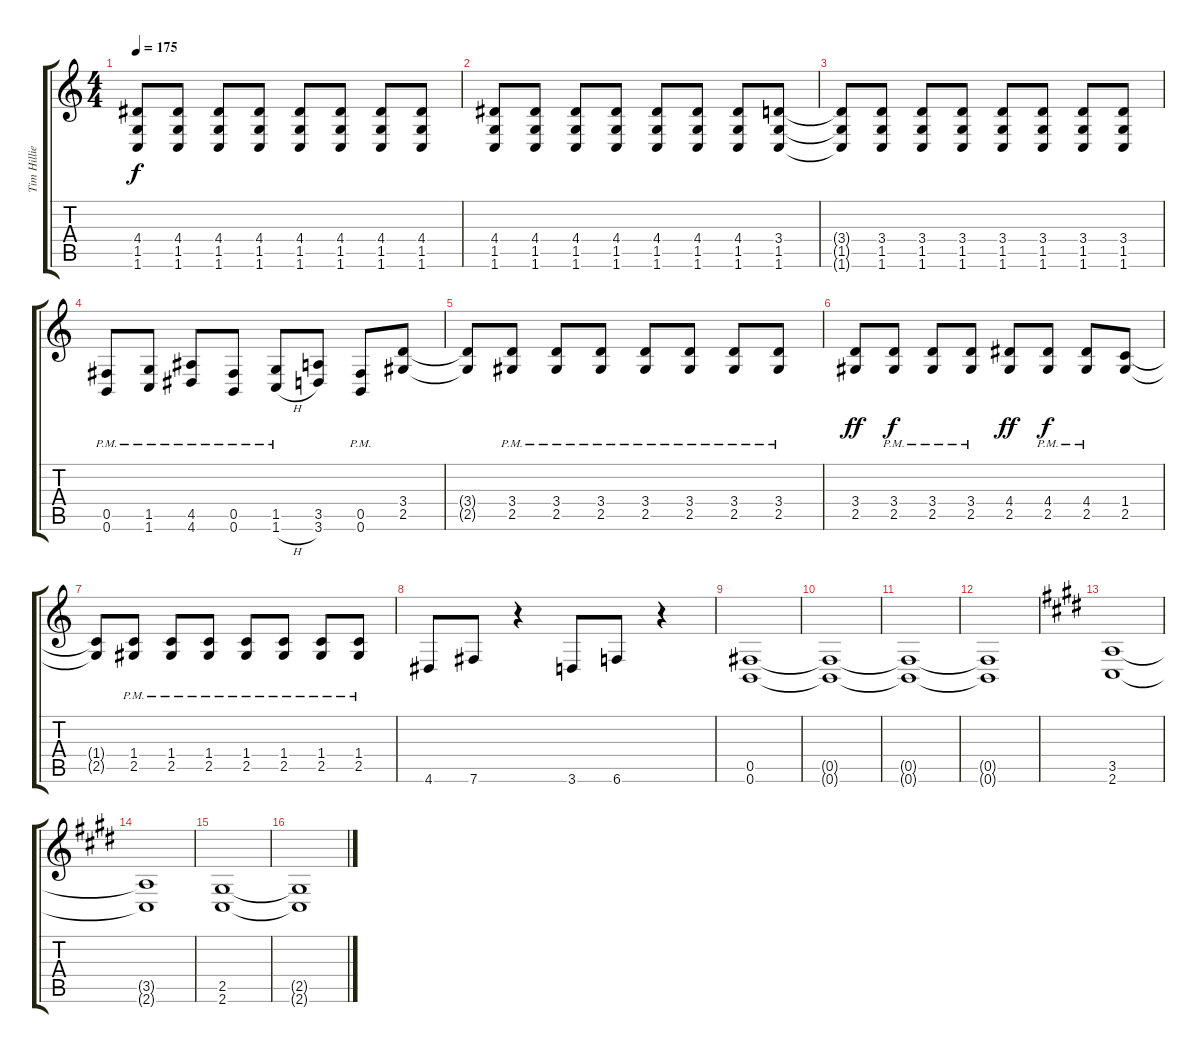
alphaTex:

\track ("Tim Hillier-Brook (Right)" "Tim Hillie") {instrument distortionguitar}
\staff {score tabs}
\tuning (Db4 Ab3 E3 B2 Gb2 B1) {hide}
\ts (4 4)
\tempo 175
\clef g2
\ks c
(4.4{t} 1.5{t} 1.6{t}).8{dy f} (4.4 1.5 1.6).8 (4.4 1.5 1.6).8 (4.4 1.5 1.6).8 (4.4 1.5 1.6).8 (4.4 1.5 1.6).8 (4.4 1.5 1.6).8 (4.4 1.5 1.6).8 |
(4.4 1.5 1.6).8 (4.4 1.5 1.6).8 (4.4 1.5 1.6).8 (4.4 1.5 1.6).8 (4.4 1.5 1.6).8 (4.4 1.5 1.6).8 (4.4 1.5 1.6).8 (3.4 1.5 1.6).8 |
(3.4{t} 1.5{t} 1.6{t}).8 (3.4 1.5 1.6).8 (3.4 1.5 1.6).8 (3.4 1.5 1.6).8 (3.4 1.5 1.6).8 (3.4 1.5 1.6).8 (3.4 1.5 1.6).8 (3.4 1.5 1.6).8 |
(0.5{pm} 0.6{pm}).8 (1.5{pm} 1.6{pm}).8 (4.5{pm} 4.6{pm}).8 (0.5{pm} 0.6{pm}).8 (1.5{pm} 1.6{h pm}).8 (3.5 3.6).8 (0.5{pm} 0.6{pm}).8 (3.4 2.5).8 |
(3.4{t} 2.5{t}).8 (3.4{pm} 2.5{pm}).8 (3.4{pm} 2.5{pm}).8 (3.4{pm} 2.5{pm}).8 (3.4{pm} 2.5{pm}).8 (3.4{pm} 2.5{pm}).8 (3.4{pm} 2.5{pm}).8 (3.4{pm} 2.5{pm}).8 |
(3.4 2.5).8{dy ff} (3.4{pm} 2.5{pm}).8{dy f} (3.4{pm} 2.5{pm}).8 (3.4{pm} 2.5{pm}).8 (4.4 2.5).8{dy ff} (4.4{pm} 2.5{pm}).8{dy f} (4.4{pm} 2.5{pm}).8 (1.4 2.5).8 |
(1.4{t} 2.5{t}).8 (1.4{pm} 2.5{pm}).8 (1.4{pm} 2.5{pm}).8 (1.4{pm} 2.5{pm}).8 (1.4{pm} 2.5{pm}).8 (1.4{pm} 2.5{pm}).8 (1.4{pm} 2.5{pm}).8 (1.4{pm} 2.5{pm}).8 |
4.6.8 7.6.8 r.4 3.6.8 6.6.8 r.4 |
(0.5 0.6).1 |
(0.5{t} 0.6{t}).1 |
(0.5{t} 0.6{t}).1 |
(0.5{t} 0.6{t}).1 |
\ks e
(3.5 2.6).1 |
(3.5{t} 2.6{t}).1 |
(2.5 2.6).1 |
(2.5{t} 2.6{t}).1
